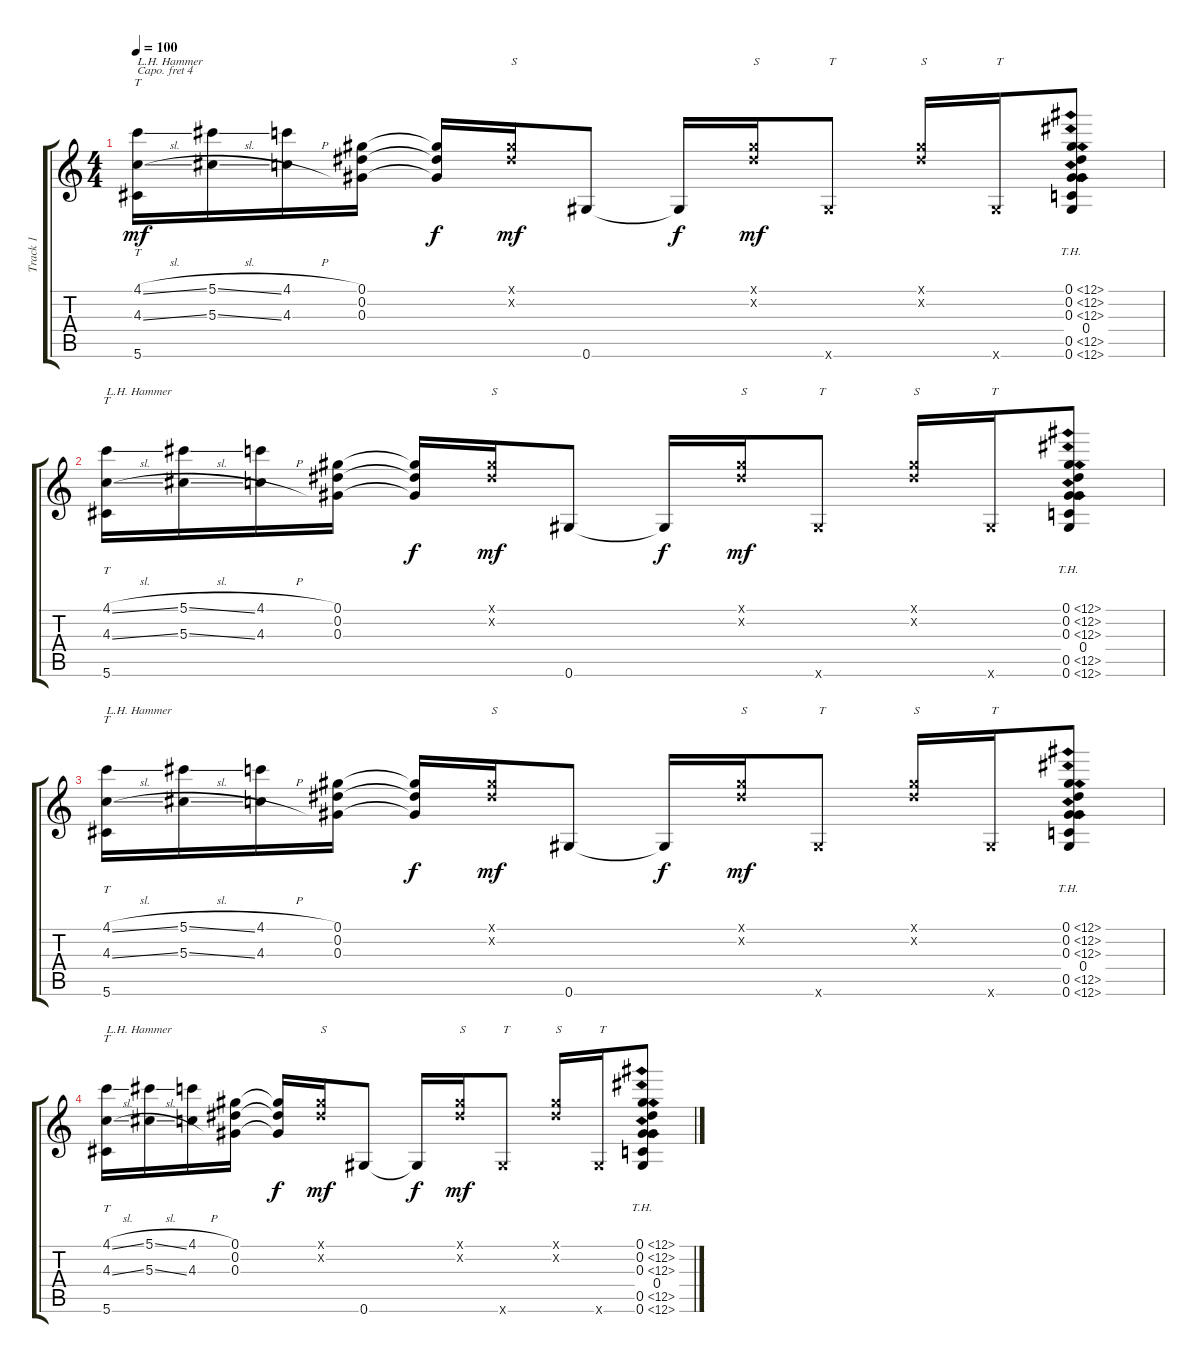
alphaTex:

\track ("Track 1" "Track 1") {instrument acousticguitarsteel}
\staff {score tabs}
\capo 4
\tuning (E4 B3 E3 E3 Ab2 E2) {hide}
\ts (4 4)
\tempo 100
\clef g2
\ks c
(4.1{sl} 4.3{sl} 5.6).16{tt txt "L.H. Hammer" dy mf} (5.1{sl} 5.3{sl}).16 (4.1{h} 4.3{h}).16 (0.1 0.2 0.3).16 (0.1{t} 0.2{t} 0.3{t}).16{dy f} (0.1{x} 0.2{x}).16{txt "S" dy mf} 0.6.8 0.6{t}.16{dy f} (0.1{x} 0.2{x}).16{txt "S" dy mf} 0.6{x}.8{txt "T"} (0.1{x} 0.2{x}).16{txt "S"} 0.6{x}.16{txt "T"} (0.1{th 12} 0.2{th 12} 0.3{th 12} 0.4 0.5{th 12} 0.6{th 12}).8 |
(4.1{sl} 4.3{sl} 5.6).16{tt txt "L.H. Hammer"} (5.1{sl} 5.3{sl}).16 (4.1{h} 4.3{h}).16 (0.1 0.2 0.3).16 (0.1{t} 0.2{t} 0.3{t}).16{dy f} (0.1{x} 0.2{x}).16{txt "S" dy mf} 0.6.8 0.6{t}.16{dy f} (0.1{x} 0.2{x}).16{txt "S" dy mf} 0.6{x}.8{txt "T"} (0.1{x} 0.2{x}).16{txt "S"} 0.6{x}.16{txt "T"} (0.1{th 12} 0.2{th 12} 0.3{th 12} 0.4 0.5{th 12} 0.6{th 12}).8 |
(4.1{sl} 4.3{sl} 5.6).16{tt txt "L.H. Hammer"} (5.1{sl} 5.3{sl}).16 (4.1{h} 4.3{h}).16 (0.1 0.2 0.3).16 (0.1{t} 0.2{t} 0.3{t}).16{dy f} (0.1{x} 0.2{x}).16{txt "S" dy mf} 0.6.8 0.6{t}.16{dy f} (0.1{x} 0.2{x}).16{txt "S" dy mf} 0.6{x}.8{txt "T"} (0.1{x} 0.2{x}).16{txt "S"} 0.6{x}.16{txt "T"} (0.1{th 12} 0.2{th 12} 0.3{th 12} 0.4 0.5{th 12} 0.6{th 12}).8 |
(4.1{sl} 4.3{sl} 5.6).16{tt txt "L.H. Hammer"} (5.1{sl} 5.3{sl}).16 (4.1{h} 4.3{h}).16 (0.1 0.2 0.3).16 (0.1{t} 0.2{t} 0.3{t}).16{dy f} (0.1{x} 0.2{x}).16{txt "S" dy mf} 0.6.8 0.6{t}.16{dy f} (0.1{x} 0.2{x}).16{txt "S" dy mf} 0.6{x}.8{txt "T"} (0.1{x} 0.2{x}).16{txt "S"} 0.6{x}.16{txt "T"} (0.1{th 12} 0.2{th 12} 0.3{th 12} 0.4 0.5{th 12} 0.6{th 12}).8
